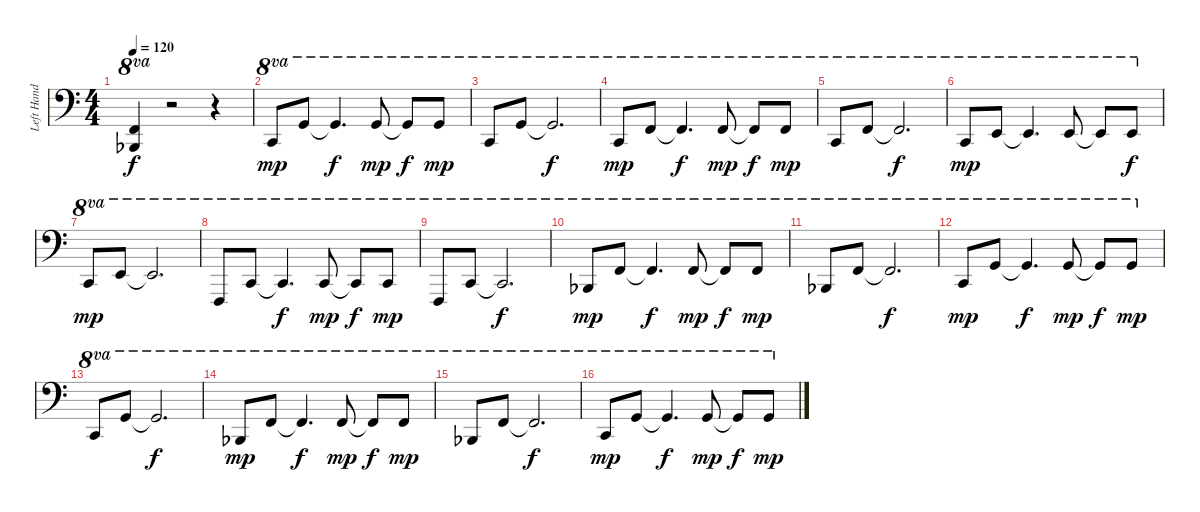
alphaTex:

\track ("Left Hand" "Left Hand") {instrument brightacousticpiano}
\staff {score}
\tuning (G2 D2 A1 C1) {hide}
\ts (4 4)
\tempo 120
\clef f4
\ks c
(15.2 13.3{acc b}).4{ot 8va dy f} r.2 r.4 |
10.2.8{ot 8va dy mp} 12.1.8{ot 8va} 12.1{t}.4{d ot 8va dy f} 12.1.8{ot 8va dy mp} 12.1{t}.8{ot 8va dy f} 12.1.8{ot 8va dy mp} |
10.2.8{ot 8va} 12.1.8{ot 8va} 12.1{t}.2{d ot 8va dy f} |
10.2.8{ot 8va dy mp} 10.1.8{ot 8va} 10.1{t}.4{d ot 8va dy f} 10.1.8{ot 8va dy mp} 10.1{t}.8{ot 8va dy f} 10.1.8{ot 8va dy mp} |
10.2.8{ot 8va} 10.1.8{ot 8va} 10.1{t}.2{d ot 8va dy f} |
10.2.8{ot 8va dy mp} 14.2.8{ot 8va} 14.2{t}.4{d ot 8va} 14.2.8{ot 8va} 14.2{t}.8{ot 8va} 9.1.8{ot 8va dy f} |
10.2.8{ot 8va dy mp} 14.2.8{ot 8va} 14.2{t}.2{d ot 8va} |
8.3.8{ot 8va} 5.1.8{ot 8va} 5.1{t}.4{d ot 8va dy f} 5.1.8{ot 8va dy mp} 5.1{t}.8{ot 8va dy f} 5.1.8{ot 8va dy mp} |
3.2.8{ot 8va} 5.1.8{ot 8va} 5.1{t}.2{d ot 8va dy f} |
3.1{acc b}.8{ot 8va dy mp} 10.1.8{ot 8va} 10.1{t}.4{d ot 8va dy f} 10.1.8{ot 8va dy mp} 10.1{t}.8{ot 8va dy f} 10.1.8{ot 8va dy mp} |
8.2{acc b}.8{ot 8va} 10.1.8{ot 8va} 10.1{t}.2{d ot 8va dy f} |
10.2.8{ot 8va dy mp} 12.1.8{ot 8va} 12.1{t}.4{d ot 8va dy f} 12.1.8{ot 8va dy mp} 12.1{t}.8{ot 8va dy f} 12.1.8{ot 8va dy mp} |
10.2.8{ot 8va} 12.1.8{ot 8va} 12.1{t}.2{d ot 8va dy f} |
3.1{acc b}.8{ot 8va dy mp} 10.1.8{ot 8va} 10.1{t}.4{d ot 8va dy f} 10.1.8{ot 8va dy mp} 10.1{t}.8{ot 8va dy f} 10.1.8{ot 8va dy mp} |
8.2{acc b}.8{ot 8va} 10.1.8{ot 8va} 10.1{t}.2{d ot 8va dy f} |
10.2.8{ot 8va dy mp} 12.1.8{ot 8va} 12.1{t}.4{d ot 8va dy f} 12.1.8{ot 8va dy mp} 12.1{t}.8{ot 8va dy f} 12.1.8{ot 8va dy mp}
